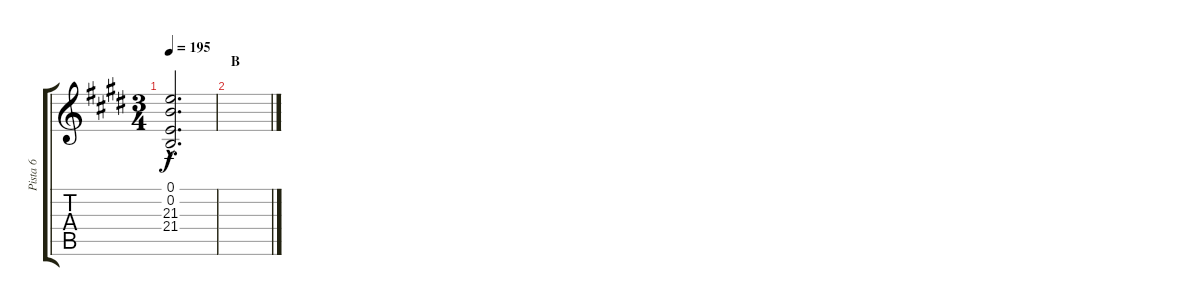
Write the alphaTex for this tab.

\track ("Pista 6" "Pista 6") {instrument choiraahs}
\staff {score tabs}
\tuning (E4 B3 G3 D3 A2 E2) {hide}
\ts (3 4)
\tempo 195
\clef g2
\ks e
(0.1{hac} 0.2{hac} 21.3{hac} 21.4{hac}).2{d dy f} |
\section ("" "B")
